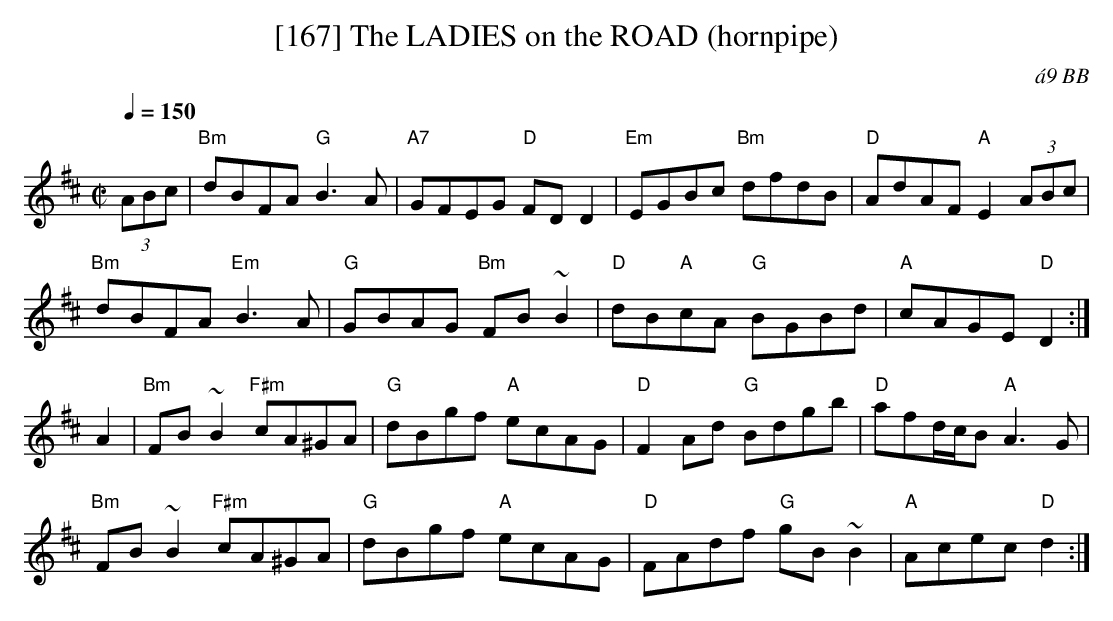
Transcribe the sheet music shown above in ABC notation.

X:1
T:[167] The LADIES on the ROAD (hornpipe)
C:\'a9 BB
Q:1/4=150
M:C|
L:1/8
K:D
(3ABc|"Bm"dBFA "G"B3A|"A7"GFEG "D"FD D2|"Em"EGBc "Bm"dfdB|"D"AdAF "A"E2(3ABc|
"Bm"dBFA "Em"B3A|"G"GBAG "Bm"FB~B2|"D"dB"A"cA "G"BGBd|"A"cAGE "D"D2 :|
A2|"Bm"FB~B2 "F#m"cA^GA|"G"dBgf "A"ecAG|"D"F2 Ad "G"Bdgb|"D"afd/c/B "A"A3G|
"Bm"FB~B2 "F#m"cA^GA|"G"dBgf "A"ecAG|"D"FAdf "G"gB~B2|"A"Acec "D"d2 :|
